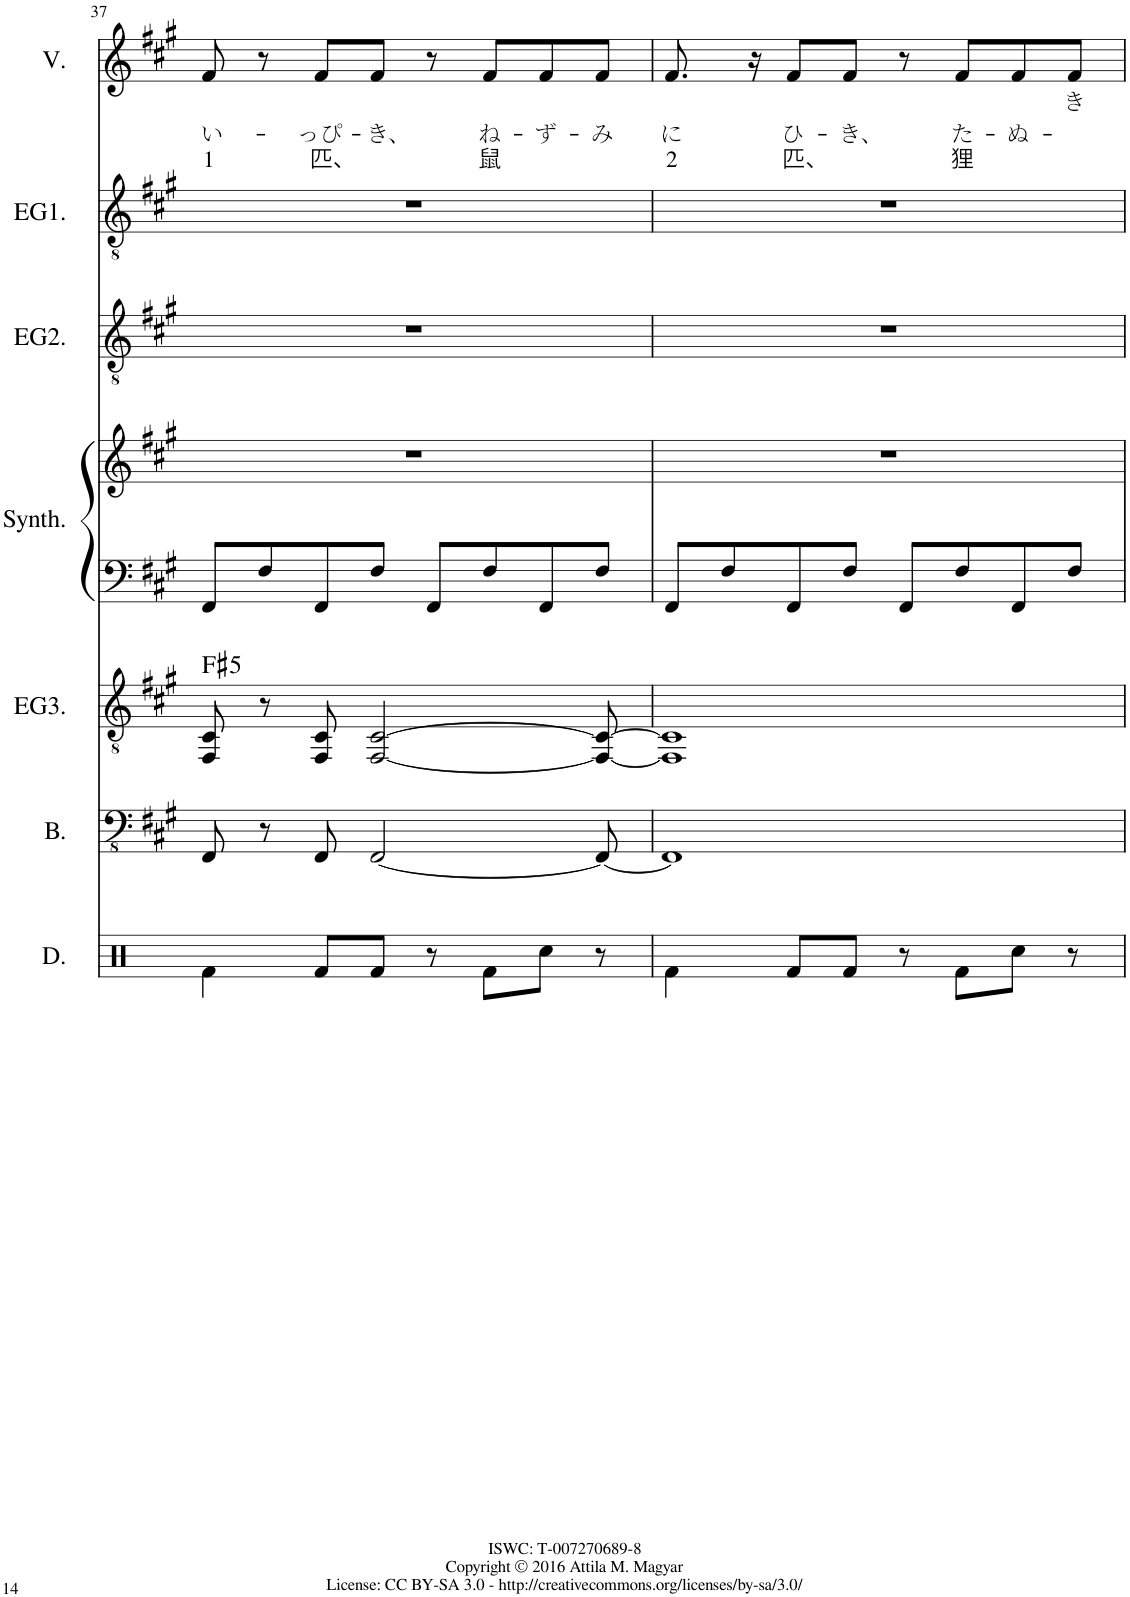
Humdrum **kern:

**kern	**kern	**kern	**harte	**kern	**kern	**kern	**kern	**kern	**text	**text
*part7	*part6	*part5	*part5	*part4	*part4	*part3	*part2	*part1	*part1	*part1
*staff8	*staff7	*staff6	*	*staff5	*staff4	*staff3	*staff2	*staff1	*staff1	*staff1
*I"Drumset (draft)	*I"Electric Bass	*I"Electric Guitar 3	*	*I"Synthesizer	*	*I"Electric Guitar 2	*I"Electric Guitar 1	*I"Voice	*	*
*I'D.	*I'B.	*I'EG3.	*	*I'Synth.	*	*I'EG2.	*I'EG1.	*I'V.	*	*
!!LO:PB:g=z
*clefX	*clefFv4	*clefGv2	*	*clefF4	*clefG2	*clefGv2	*clefGv2	*clefG2	*	*
*k[]	*k[f#c#g#]	*k[f#c#g#]	*	*k[f#c#g#]	*k[f#c#g#]	*k[f#c#g#]	*k[f#c#g#]	*k[f#c#g#]	*	*
=37	=37	=37	=37	=37	=37	=37	=37	=37	=37	=37
!	!	!	!LO:H:kt=5	!	!	!	!	!	!LO:LY:b	!LO:LY:b
4Rf\	8FFF#/	8FF#/ 8C#/	F#:(1,5)	8FF#/L	1r	1r	1r	8f#/	い-	1
.	8r	8r	.	8F#/	.	.	.	8r	.	.
!	!	!	!	!	!	!	!	!	!LO:LY:b	!LO:LY:b
8Rf/L	8FFF#/	8FF#/ 8C#/	.	8FF#/	.	.	.	8f#/L	-っぴ-	匹、
!	!	!	!	!	!	!	!	!	!LO:LY:b	!
8Rf/J	[2FFF#/	[2FF#/ [2C#/	.	8F#/J	.	.	.	8f#/J	-き、	.
8r	.	.	.	8FF#/L	.	.	.	8r	.	.
!	!	!	!	!	!	!	!	!	!LO:LY:b	!LO:LY:b
8Rf\L	.	.	.	8F#/	.	.	.	8f#/L	ね-	鼠
!	!	!	!	!	!	!	!	!	!LO:LY:b	!
8Rcc\J	.	.	.	8FF#/	.	.	.	8f#/	-ず-	.
!	!	!	!	!	!	!	!	!	!LO:LY:b	!
8r	8FFF#/_	8FF#/_ 8C#/_	.	8F#/J	.	.	.	8f#/J	-み	.
=38	=38	=38	=38	=38	=38	=38	=38	=38	=38	=38
!	!	!	!	!	!	!	!	!	!LO:LY:b	!LO:LY:b
4Rf\	1FFF#]	1FF#] 1C#]	.	8FF#/L	1r	1r	1r	8.f#/	に	2
.	.	.	.	8F#/	.	.	.	.	.	.
.	.	.	.	.	.	.	.	16r	.	.
!	!	!	!	!	!	!	!	!	!LO:LY:b	!LO:LY:b
8Rf/L	.	.	.	8FF#/	.	.	.	8f#/L	ひ-	匹、
!	!	!	!	!	!	!	!	!	!LO:LY:b	!
8Rf/J	.	.	.	8F#/J	.	.	.	8f#/J	-き、	.
8r	.	.	.	8FF#/L	.	.	.	8r	.	.
!	!	!	!	!	!	!	!	!	!LO:LY:b	!LO:LY:b
8Rf\L	.	.	.	8F#/	.	.	.	8f#/L	た-	狸
!	!	!	!	!	!	!	!	!	!LO:LY:b	!
8Rcc\J	.	.	.	8FF#/	.	.	.	8f#/	-ぬ-	.
!	!	!	!	!	!	!	!	!	!LO:LY:b	!
8r	.	.	.	8F#/J	.	.	.	8f#/J	-き	.
=	=	=	=	=	=	=	=	=	=	=
*-	*-	*-	*-	*-	*-	*-	*-	*-	*-	*-
